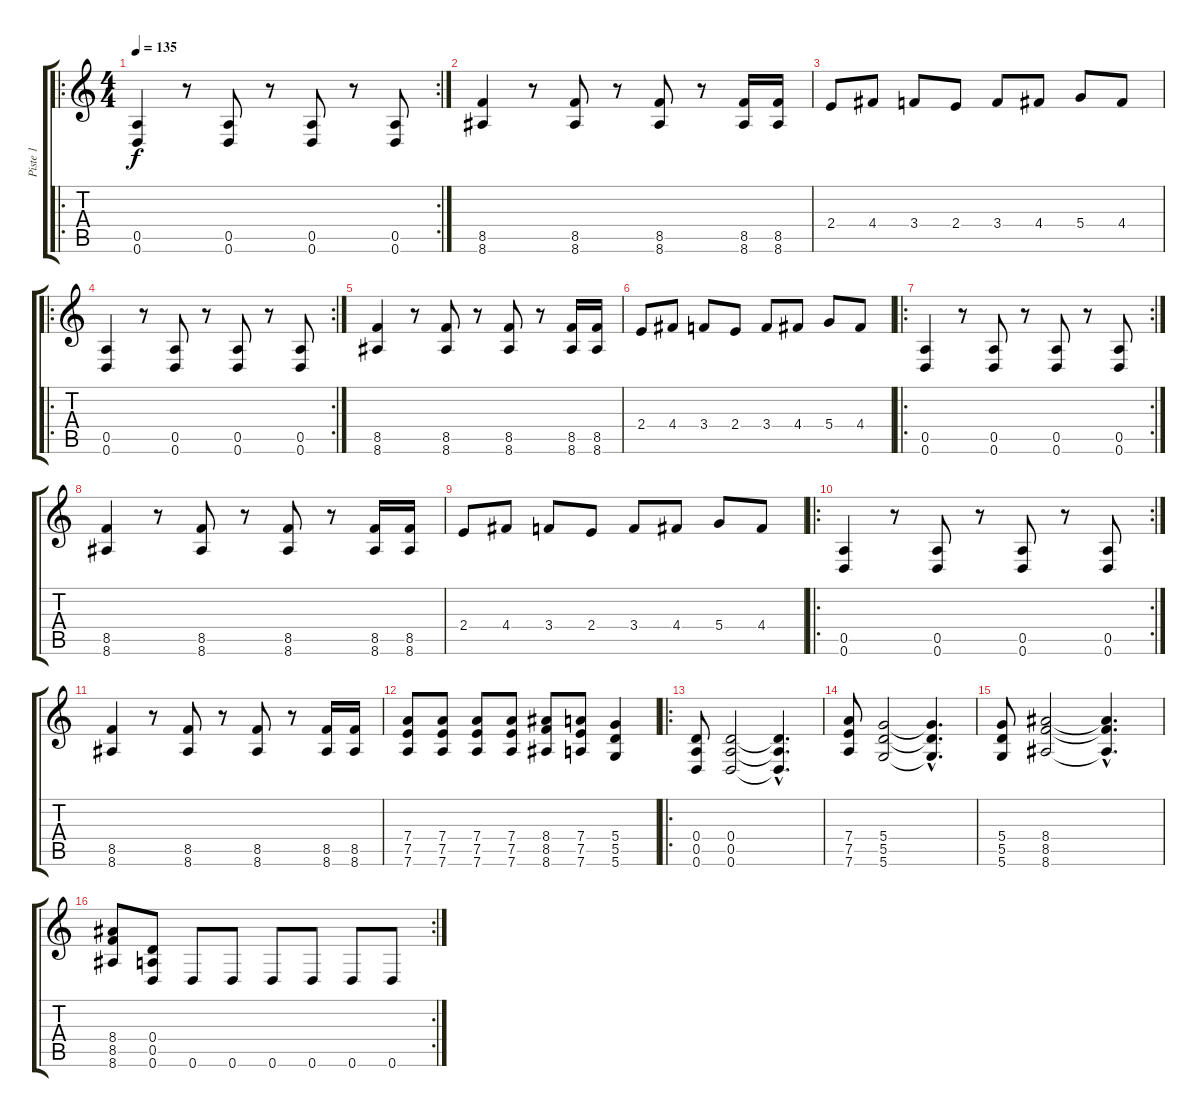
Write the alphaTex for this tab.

\track ("Piste 1" "Piste 1") {instrument distortionguitar}
\staff {score tabs}
\tuning (E4 B3 G3 D3 A2 D2) {hide}
\ro
\rc 2
\ts (4 4)
\tempo 135
\clef g2
\ks c
(0.5 0.6).4{dy f instrument distortionguitar} r.8 (0.5 0.6).8 r.8 (0.5 0.6).8 r.8 (0.5 0.6).8 |
(8.5 8.6).4 r.8 (8.5 8.6).8 r.8 (8.5 8.6).8 r.8 (8.5 8.6).16 (8.5 8.6).16 |
2.4.8 4.4.8 3.4.8 2.4.8 3.4.8 4.4.8 5.4.8 4.4.8 |
\ro
\rc 2
(0.5 0.6).4{instrument distortionguitar} r.8 (0.5 0.6).8 r.8 (0.5 0.6).8 r.8 (0.5 0.6).8 |
(8.5 8.6).4 r.8 (8.5 8.6).8 r.8 (8.5 8.6).8 r.8 (8.5 8.6).16 (8.5 8.6).16 |
2.4.8 4.4.8 3.4.8 2.4.8 3.4.8 4.4.8 5.4.8 4.4.8 |
\ro
\rc 2
(0.5 0.6).4{instrument distortionguitar} r.8 (0.5 0.6).8 r.8 (0.5 0.6).8 r.8 (0.5 0.6).8 |
(8.5 8.6).4 r.8 (8.5 8.6).8 r.8 (8.5 8.6).8 r.8 (8.5 8.6).16 (8.5 8.6).16 |
2.4.8 4.4.8 3.4.8 2.4.8 3.4.8 4.4.8 5.4.8 4.4.8 |
\ro
\rc 2
(0.5 0.6).4{instrument distortionguitar} r.8 (0.5 0.6).8 r.8 (0.5 0.6).8 r.8 (0.5 0.6).8 |
(8.5 8.6).4 r.8 (8.5 8.6).8 r.8 (8.5 8.6).8 r.8 (8.5 8.6).16 (8.5 8.6).16 |
(7.4 7.5 7.6).8 (7.4 7.5 7.6).8 (7.4 7.5 7.6).8 (7.4 7.5 7.6).8 (8.4 8.5 8.6).8 (7.4 7.5 7.6).8 (5.4 5.5 5.6).4 |
\ro
(0.4 0.5 0.6).8 (0.4 0.5 0.6).2 (0.4{hac t} 0.5{hac t} 0.6{hac t}).4{d} |
(7.4 7.5 7.6).8 (5.4 5.5 5.6).2 (5.4{hac t} 5.5{hac t} 5.6{hac t}).4{d} |
(5.4 5.5 5.6).8 (8.4 8.5 8.6).2 (8.4{hac t} 8.5{hac t} 8.6{hac t}).4{d} |
\rc 2
(8.4 8.5 8.6).8 (0.4 0.5 0.6).8 0.6.8 0.6.8 0.6.8 0.6.8 0.6.8 0.6.8
